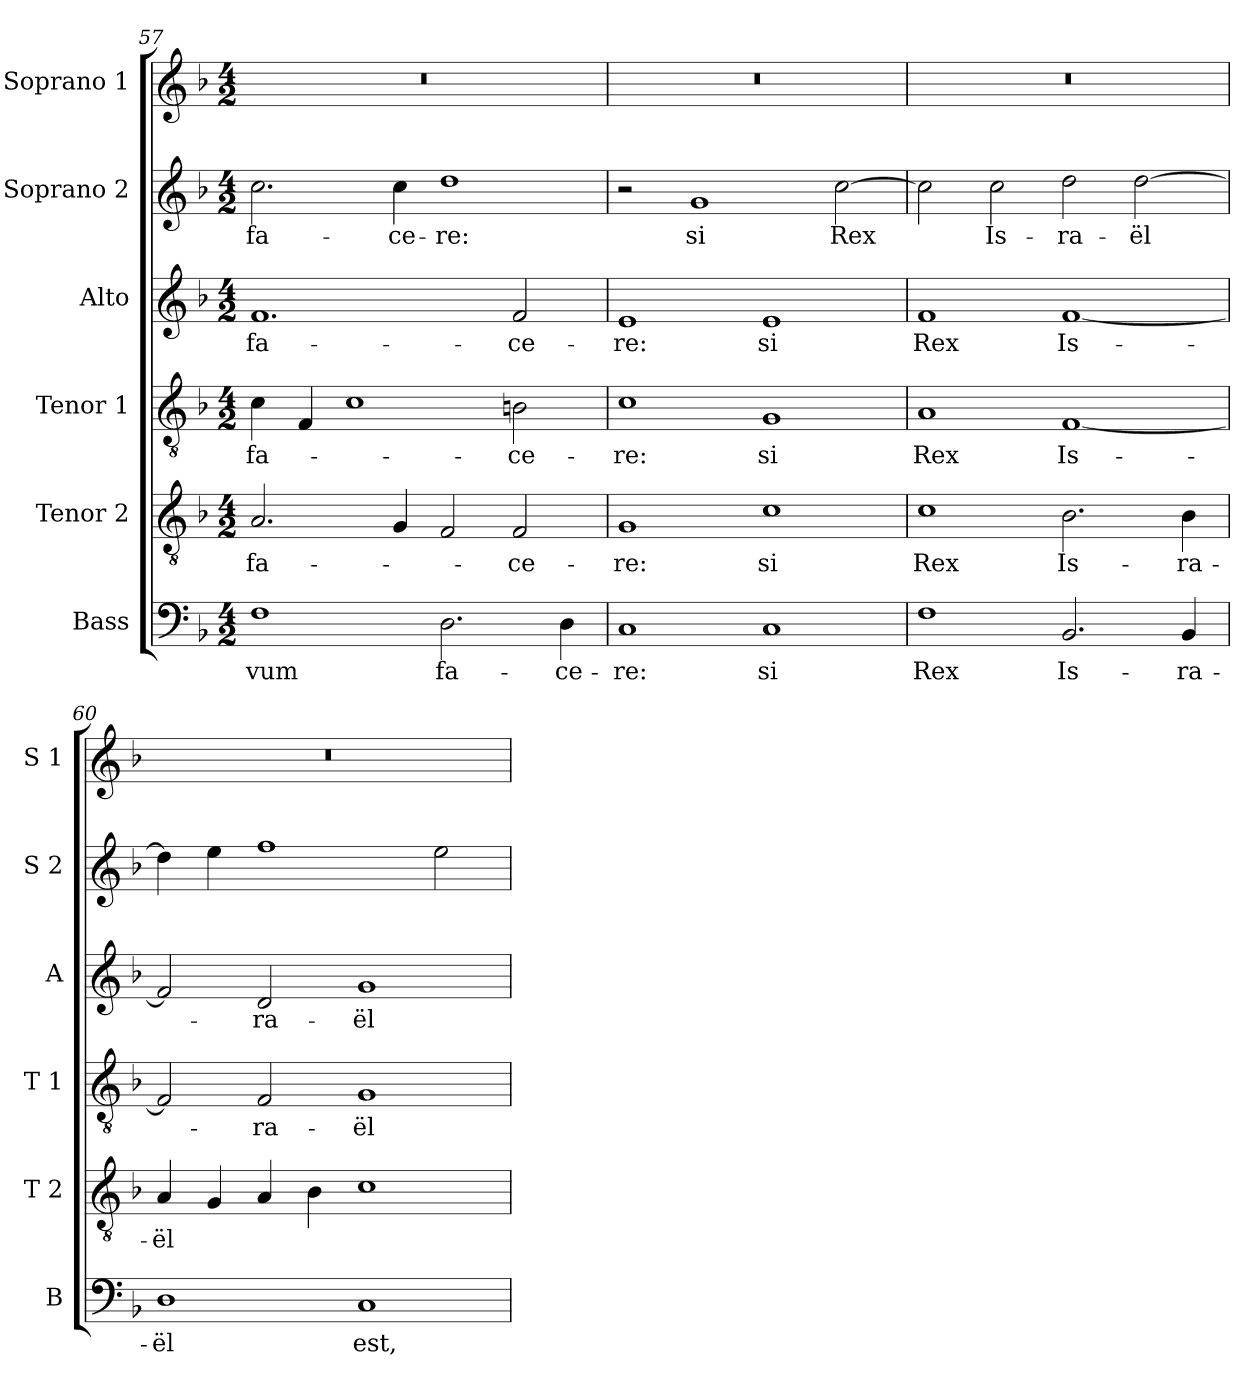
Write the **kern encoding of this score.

**kern	**text	**kern	**text	**kern	**text	**kern	**text	**kern	**text	**kern
*part6	*part6	*part5	*part5	*part4	*part4	*part3	*part3	*part2	*part2	*part1
*staff6	*staff6	*staff5	*staff5	*staff4	*staff4	*staff3	*staff3	*staff2	*staff2	*staff1
*I"Bass	*	*I"Tenor 2	*	*I"Tenor 1	*	*I"Alto	*	*I"Soprano 2	*	*I"Soprano 1
*I'B	*	*I'T 2	*	*I'T 1	*	*I'A	*	*I'S 2	*	*I'S 1
!!LO:LB:g=z
*clefF4	*	*clefGv2	*	*clefGv2	*	*clefG2	*	*clefG2	*	*clefG2
*k[b-]	*	*k[b-]	*	*k[b-]	*	*k[b-]	*	*k[b-]	*	*k[b-]
*F:	*	*F:	*	*F:	*	*F:	*	*F:	*	*F:
*M4/2	*	*M4/2	*	*M4/2	*	*M4/2	*	*M4/2	*	*M4/2
=57	=57	=57	=57	=57	=57	=57	=57	=57	=57	=57
!	!LO:LY:b	!	!	!	!	!	!	!	!	!
!	!	!	!LO:LY:b	!	!	!	!	!	!	!
!	!	!	!	!	!LO:LY:b	!	!	!	!	!
!	!	!	!	!	!	!	!LO:LY:b	!	!	!
!	!	!	!	!	!	!	!	!	!LO:LY:b	!
1F	-vum	2.A/	fa-	4c\	fa-	1.f	fa-	2.cc\	fa-	0r
.	.	.	.	4F/	.	.	.	.	.	.
.	.	.	.	1c	.	.	.	.	.	.
!	!	!	!	!	!	!	!	!	!LO:LY:b	!
.	.	4G/	.	.	.	.	.	4cc\	-ce-	.
!	!LO:LY:b	!	!	!	!	!	!	!	!	!
!	!	!	!	!	!	!	!	!	!LO:LY:b	!
2.D\	fa-	2F/	.	.	.	.	.	1dd	-re:	.
!	!	!	!LO:LY:b	!	!	!	!	!	!	!
!	!	!	!	!	!LO:LY:b	!	!	!	!	!
!	!	!	!	!	!	!	!LO:LY:b	!	!	!
.	.	2F/	-ce-	2Bn\	-ce-	2f/	-ce-	.	.	.
!	!LO:LY:b	!	!	!	!	!	!	!	!	!
4D\	-ce-	.	.	.	.	.	.	.	.	.
=58	=58	=58	=58	=58	=58	=58	=58	=58	=58	=58
!	!LO:LY:b	!	!	!	!	!	!	!	!	!
!	!	!	!LO:LY:b	!	!	!	!	!	!	!
!	!	!	!	!	!LO:LY:b	!	!	!	!	!
!	!	!	!	!	!	!	!LO:LY:b	!	!	!
1C	-re:	1G	-re:	1c	-re:	1e	-re:	2r	.	0r
!	!	!	!	!	!	!	!	!	!LO:LY:b	!
.	.	.	.	.	.	.	.	1g	si	.
!	!LO:LY:b	!	!	!	!	!	!	!	!	!
!	!	!	!LO:LY:b	!	!	!	!	!	!	!
!	!	!	!	!	!LO:LY:b	!	!	!	!	!
!	!	!	!	!	!	!	!LO:LY:b	!	!	!
1C	si	1c	si	1G	si	1e	si	.	.	.
!	!	!	!	!	!	!	!	!	!LO:LY:b	!
.	.	.	.	.	.	.	.	[2cc\	Rex	.
=59	=59	=59	=59	=59	=59	=59	=59	=59	=59	=59
!	!LO:LY:b	!	!	!	!	!	!	!	!	!
!	!	!	!LO:LY:b	!	!	!	!	!	!	!
!	!	!	!	!	!LO:LY:b	!	!	!	!	!
!	!	!	!	!	!	!	!LO:LY:b	!	!	!
1F	Rex	1c	Rex	1A	Rex	1f	Rex	2cc\]	.	0r
!	!	!	!	!	!	!	!	!	!LO:LY:b	!
.	.	.	.	.	.	.	.	2cc\	Is-	.
!	!LO:LY:b	!	!	!	!	!	!	!	!	!
!	!	!	!LO:LY:b	!	!	!	!	!	!	!
!	!	!	!	!	!LO:LY:b	!	!	!	!	!
!	!	!	!	!	!	!	!LO:LY:b	!	!	!
!	!	!	!	!	!	!	!	!	!LO:LY:b	!
2.BB-/	Is-	2.B-\	Is-	[1F	Is-	[1f	Is-	2dd\	-ra-	.
!	!	!	!	!	!	!	!	!	!LO:LY:b	!
.	.	.	.	.	.	.	.	[2dd\	-ël	.
!	!LO:LY:b	!	!	!	!	!	!	!	!	!
!	!	!	!LO:LY:b	!	!	!	!	!	!	!
4BB-/	-ra-	4B-\	-ra-	.	.	.	.	.	.	.
=60	=60	=60	=60	=60	=60	=60	=60	=60	=60	=60
!	!LO:LY:b	!	!	!	!	!	!	!	!	!
!	!	!	!LO:LY:b	!	!	!	!	!	!	!
1D	-ël	4A/	-ël	2F/]	.	2f/]	.	4dd\]	.	0r
.	.	4G/	.	.	.	.	.	4ee\	.	.
!	!	!	!	!	!LO:LY:b	!	!	!	!	!
!	!	!	!	!	!	!	!LO:LY:b	!	!	!
.	.	4A/	.	2F/	-ra-	2d/	-ra-	1ff	.	.
.	.	4B-\	.	.	.	.	.	.	.	.
!	!LO:LY:b	!	!	!	!	!	!	!	!	!
!	!	!	!	!	!LO:LY:b	!	!	!	!	!
!	!	!	!	!	!	!	!LO:LY:b	!	!	!
1C	est,	1c	.	1G	-ël	1g	-ël	.	.	.
.	.	.	.	.	.	.	.	2ee\	.	.
=	=	=	=	=	=	=	=	=	=	=
*-	*-	*-	*-	*-	*-	*-	*-	*-	*-	*-
